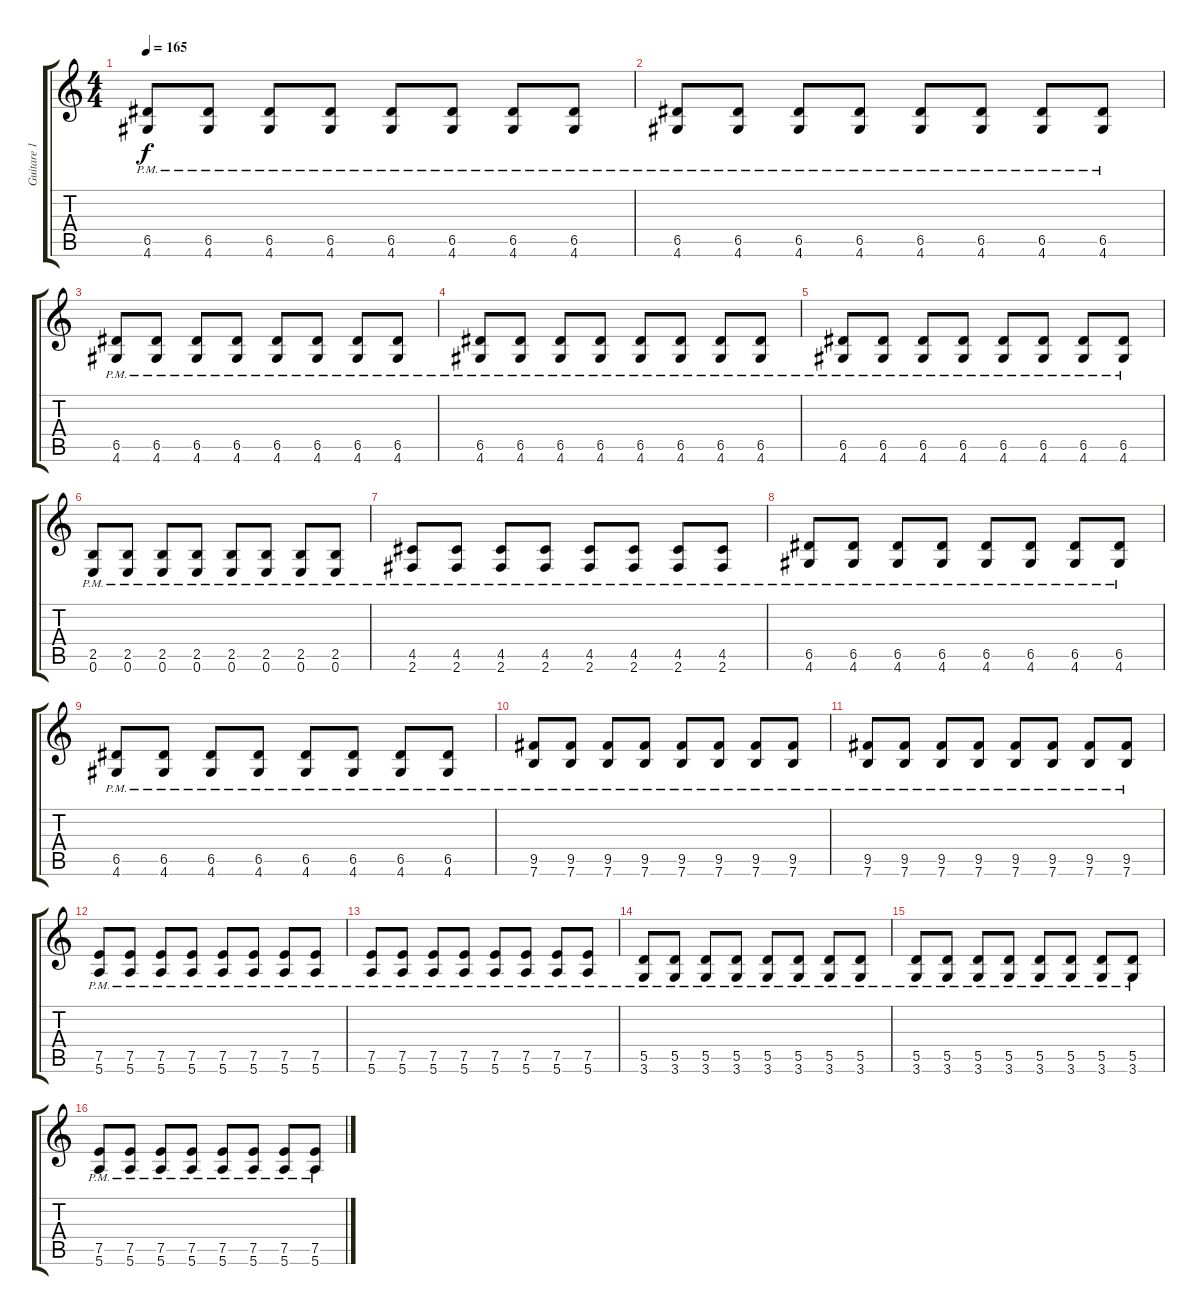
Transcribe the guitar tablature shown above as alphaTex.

\track ("Guitare 1" "Guitare 1") {instrument overdrivenguitar}
\staff {score tabs}
\tuning (E4 B3 G3 D3 A2 E2) {hide}
\ts (4 4)
\tempo 165
\clef g2
\ks c
(6.5{pm} 4.6{pm}).8{dy f} (6.5{pm} 4.6{pm}).8 (6.5{pm} 4.6{pm}).8 (6.5{pm} 4.6{pm}).8 (6.5{pm} 4.6{pm}).8 (6.5{pm} 4.6{pm}).8 (6.5{pm} 4.6{pm}).8 (6.5{pm} 4.6{pm}).8 |
(6.5{pm} 4.6{pm}).8 (6.5{pm} 4.6{pm}).8 (6.5{pm} 4.6{pm}).8 (6.5{pm} 4.6{pm}).8 (6.5{pm} 4.6{pm}).8 (6.5{pm} 4.6{pm}).8 (6.5{pm} 4.6{pm}).8 (6.5{pm} 4.6{pm}).8 |
(6.5{pm} 4.6{pm}).8 (6.5{pm} 4.6{pm}).8 (6.5{pm} 4.6{pm}).8 (6.5{pm} 4.6{pm}).8 (6.5{pm} 4.6{pm}).8 (6.5{pm} 4.6{pm}).8 (6.5{pm} 4.6{pm}).8 (6.5{pm} 4.6{pm}).8 |
(6.5{pm} 4.6{pm}).8 (6.5{pm} 4.6{pm}).8 (6.5{pm} 4.6{pm}).8 (6.5{pm} 4.6{pm}).8 (6.5{pm} 4.6{pm}).8 (6.5{pm} 4.6{pm}).8 (6.5{pm} 4.6{pm}).8 (6.5{pm} 4.6{pm}).8 |
(6.5{pm} 4.6{pm}).8 (6.5{pm} 4.6{pm}).8 (6.5{pm} 4.6{pm}).8 (6.5{pm} 4.6{pm}).8 (6.5{pm} 4.6{pm}).8 (6.5{pm} 4.6{pm}).8 (6.5{pm} 4.6{pm}).8 (6.5{pm} 4.6{pm}).8 |
(2.5{pm} 0.6{pm}).8 (2.5{pm} 0.6{pm}).8 (2.5{pm} 0.6{pm}).8 (2.5{pm} 0.6{pm}).8 (2.5{pm} 0.6{pm}).8 (2.5{pm} 0.6{pm}).8 (2.5{pm} 0.6{pm}).8 (2.5{pm} 0.6{pm}).8 |
(4.5{pm} 2.6{pm}).8 (4.5{pm} 2.6{pm}).8 (4.5{pm} 2.6{pm}).8 (4.5{pm} 2.6{pm}).8 (4.5{pm} 2.6{pm}).8 (4.5{pm} 2.6{pm}).8 (4.5{pm} 2.6{pm}).8 (4.5{pm} 2.6{pm}).8 |
(6.5{pm} 4.6{pm}).8 (6.5{pm} 4.6{pm}).8 (6.5{pm} 4.6{pm}).8 (6.5{pm} 4.6{pm}).8 (6.5{pm} 4.6{pm}).8 (6.5{pm} 4.6{pm}).8 (6.5{pm} 4.6{pm}).8 (6.5{pm} 4.6{pm}).8 |
(6.5{pm} 4.6{pm}).8 (6.5{pm} 4.6{pm}).8 (6.5{pm} 4.6{pm}).8 (6.5{pm} 4.6{pm}).8 (6.5{pm} 4.6{pm}).8 (6.5{pm} 4.6{pm}).8 (6.5{pm} 4.6{pm}).8 (6.5{pm} 4.6{pm}).8 |
(9.5{pm} 7.6{pm}).8 (9.5{pm} 7.6{pm}).8 (9.5{pm} 7.6{pm}).8 (9.5{pm} 7.6{pm}).8 (9.5{pm} 7.6{pm}).8 (9.5{pm} 7.6{pm}).8 (9.5{pm} 7.6{pm}).8 (9.5{pm} 7.6{pm}).8 |
(9.5{pm} 7.6{pm}).8 (9.5{pm} 7.6{pm}).8 (9.5{pm} 7.6{pm}).8 (9.5{pm} 7.6{pm}).8 (9.5{pm} 7.6{pm}).8 (9.5{pm} 7.6{pm}).8 (9.5{pm} 7.6{pm}).8 (9.5{pm} 7.6{pm}).8 |
(7.5{pm} 5.6{pm}).8 (7.5{pm} 5.6{pm}).8 (7.5{pm} 5.6{pm}).8 (7.5{pm} 5.6{pm}).8 (7.5{pm} 5.6{pm}).8 (7.5{pm} 5.6{pm}).8 (7.5{pm} 5.6{pm}).8 (7.5{pm} 5.6{pm}).8 |
(7.5{pm} 5.6{pm}).8 (7.5{pm} 5.6{pm}).8 (7.5{pm} 5.6{pm}).8 (7.5{pm} 5.6{pm}).8 (7.5{pm} 5.6{pm}).8 (7.5{pm} 5.6{pm}).8 (7.5{pm} 5.6{pm}).8 (7.5{pm} 5.6{pm}).8 |
(5.5{pm} 3.6{pm}).8 (5.5{pm} 3.6{pm}).8 (5.5{pm} 3.6{pm}).8 (5.5{pm} 3.6{pm}).8 (5.5{pm} 3.6{pm}).8 (5.5{pm} 3.6{pm}).8 (5.5{pm} 3.6{pm}).8 (5.5{pm} 3.6{pm}).8 |
(5.5{pm} 3.6{pm}).8 (5.5{pm} 3.6{pm}).8 (5.5{pm} 3.6{pm}).8 (5.5{pm} 3.6{pm}).8 (5.5{pm} 3.6{pm}).8 (5.5{pm} 3.6{pm}).8 (5.5{pm} 3.6{pm}).8 (5.5{pm} 3.6{pm}).8 |
(7.5{pm} 5.6{pm}).8 (7.5{pm} 5.6{pm}).8 (7.5{pm} 5.6{pm}).8 (7.5{pm} 5.6{pm}).8 (7.5{pm} 5.6{pm}).8 (7.5{pm} 5.6{pm}).8 (7.5{pm} 5.6{pm}).8 (7.5{pm} 5.6{pm}).8
